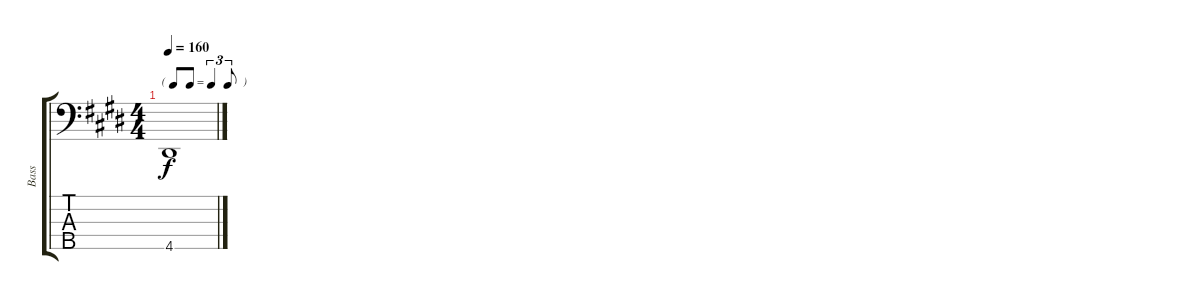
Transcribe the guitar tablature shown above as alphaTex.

\track ("Bass" "Bass") {instrument electricbassfinger}
\staff {score tabs}
\tuning (G2 D2 A1 E1 B0) {hide}
\ts (4 4)
\tf triplet8th
\tempo 160
\clef f4
\ks e
4.5{t}.1{dy f}
